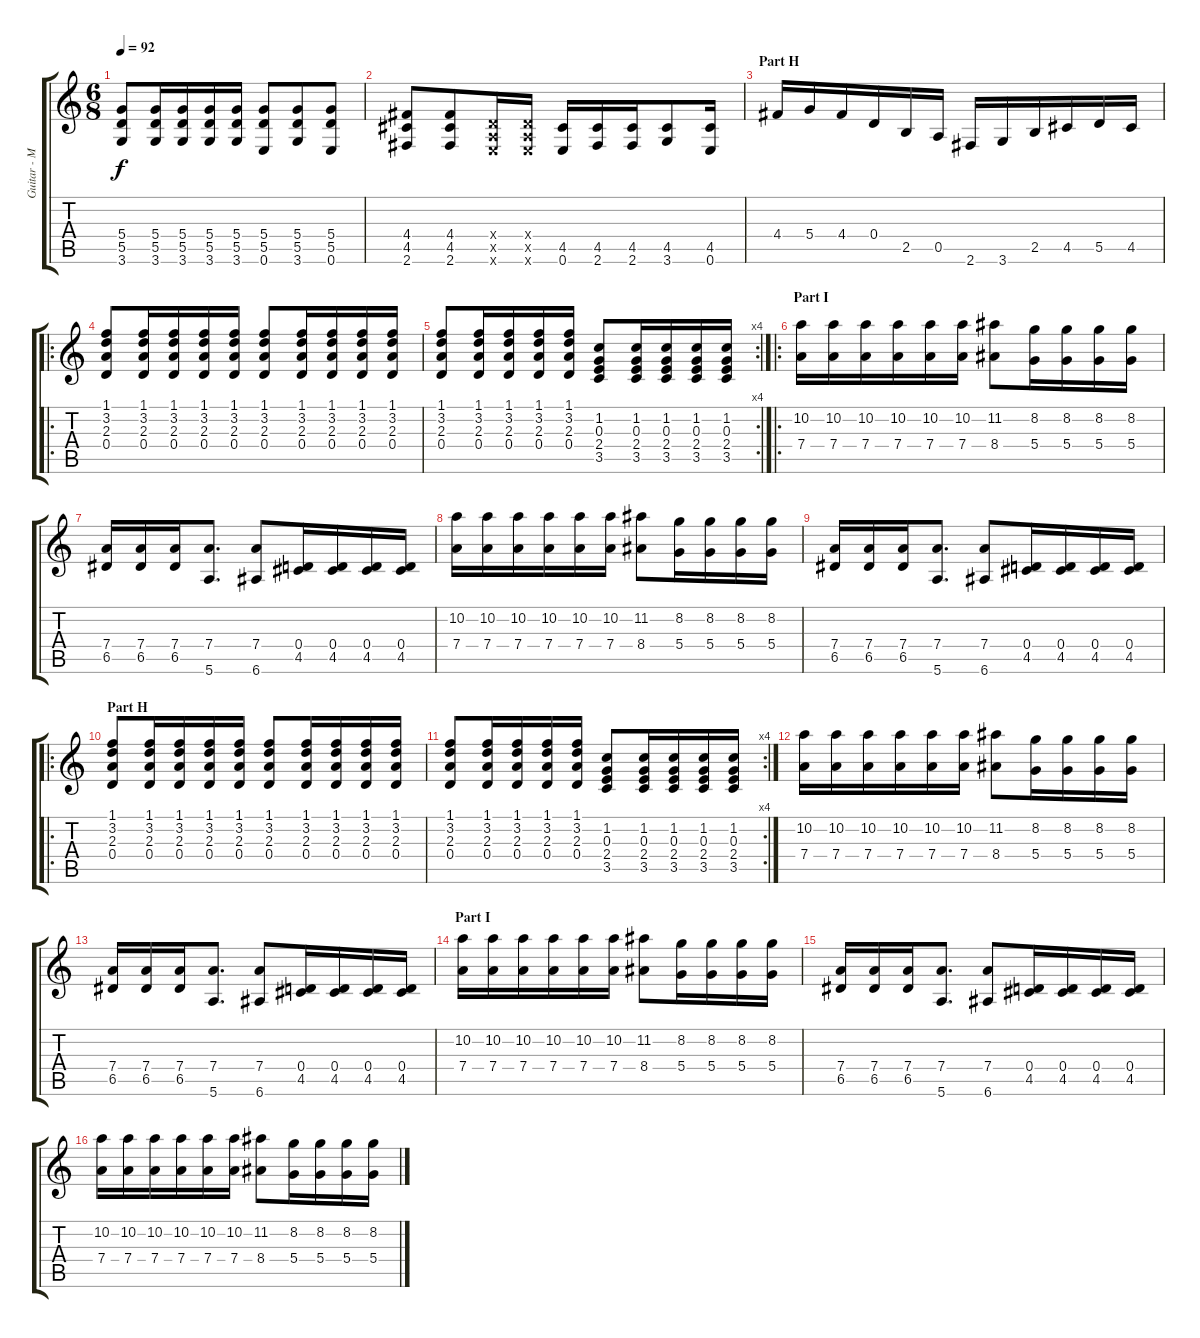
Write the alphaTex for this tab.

\track ("Guitar - Mikael Åkerfeldt" "Guitar - M") {instrument overdrivenguitar}
\staff {score tabs}
\tuning (E4 B3 G3 D3 A2 E2) {hide}
\ts (6 8)
\tempo 92
\clef g2
\ks c
(5.4 5.5 3.6).8{dy f} (5.4 5.5 3.6).16 (5.4 5.5 3.6).16 (5.4 5.5 3.6).16 (5.4 5.5 3.6).16 (5.4 5.5 0.6).8 (5.4 5.5 3.6).8 (5.4 5.5 0.6).8 |
(4.4 4.5 2.6).8 (4.4 4.5 2.6).8 (0.4{x} 0.5{x} 0.6{x}).16 (0.4{x} 0.5{x} 0.6{x}).16 (4.5 0.6).16 (4.5 2.6).16 (4.5 2.6).16 (4.5 3.6).8 (4.5 0.6).16 |
\section ("" "Part H")
4.4.16{instrument acousticguitarsteel} 5.4.16 4.4.16 0.4.16 2.5.16 0.5.16 2.6.16 3.6.16 2.5.16 4.5.16 5.5.16 4.5.16 |
\ro
(1.1 3.2 2.3 0.4).8 (1.1 3.2 2.3 0.4).16 (1.1 3.2 2.3 0.4).16 (1.1 3.2 2.3 0.4).16 (1.1 3.2 2.3 0.4).16 (1.1 3.2 2.3 0.4).8 (1.1 3.2 2.3 0.4).16 (1.1 3.2 2.3 0.4).16 (1.1 3.2 2.3 0.4).16 (1.1 3.2 2.3 0.4).16 |
\rc 4
(1.1 3.2 2.3 0.4).8 (1.1 3.2 2.3 0.4).16 (1.1 3.2 2.3 0.4).16 (1.1 3.2 2.3 0.4).16 (1.1 3.2 2.3 0.4).16 (1.2 0.3 2.4 3.5).8 (1.2 0.3 2.4 3.5).16 (1.2 0.3 2.4 3.5).16 (1.2 0.3 2.4 3.5).16 (1.2 0.3 2.4 3.5).16 |
\ro
\section ("" "Part I")
(10.2 7.4).16{instrument overdrivenguitar} (10.2 7.4).16 (10.2 7.4).16 (10.2 7.4).16 (10.2 7.4).16 (10.2 7.4).16 (11.2 8.4).8 (8.2 5.4).16 (8.2 5.4).16 (8.2 5.4).16 (8.2 5.4).16 |
(7.4 6.5).16 (7.4 6.5).16 (7.4 6.5).16 (7.4 5.6).8{d} (7.4 6.6).8 (0.4 4.5).16 (0.4 4.5).16 (0.4 4.5).16 (0.4 4.5).16 |
(10.2 7.4).16{instrument overdrivenguitar} (10.2 7.4).16 (10.2 7.4).16 (10.2 7.4).16 (10.2 7.4).16 (10.2 7.4).16 (11.2 8.4).8 (8.2 5.4).16 (8.2 5.4).16 (8.2 5.4).16 (8.2 5.4).16 |
(7.4 6.5).16 (7.4 6.5).16 (7.4 6.5).16 (7.4 5.6).8{d} (7.4 6.6).8 (0.4 4.5).16 (0.4 4.5).16 (0.4 4.5).16 (0.4 4.5).16 |
\ro
\section ("" "Part H")
(1.1 3.2 2.3 0.4).8{instrument acousticguitarsteel} (1.1 3.2 2.3 0.4).16 (1.1 3.2 2.3 0.4).16 (1.1 3.2 2.3 0.4).16 (1.1 3.2 2.3 0.4).16 (1.1 3.2 2.3 0.4).8 (1.1 3.2 2.3 0.4).16 (1.1 3.2 2.3 0.4).16 (1.1 3.2 2.3 0.4).16 (1.1 3.2 2.3 0.4).16 |
\rc 4
(1.1 3.2 2.3 0.4).8 (1.1 3.2 2.3 0.4).16 (1.1 3.2 2.3 0.4).16 (1.1 3.2 2.3 0.4).16 (1.1 3.2 2.3 0.4).16 (1.2 0.3 2.4 3.5).8 (1.2 0.3 2.4 3.5).16 (1.2 0.3 2.4 3.5).16 (1.2 0.3 2.4 3.5).16 (1.2 0.3 2.4 3.5).16 |
(10.2 7.4).16{instrument overdrivenguitar} (10.2 7.4).16 (10.2 7.4).16 (10.2 7.4).16 (10.2 7.4).16 (10.2 7.4).16 (11.2 8.4).8 (8.2 5.4).16 (8.2 5.4).16 (8.2 5.4).16 (8.2 5.4).16 |
(7.4 6.5).16 (7.4 6.5).16 (7.4 6.5).16 (7.4 5.6).8{d} (7.4 6.6).8 (0.4 4.5).16 (0.4 4.5).16 (0.4 4.5).16 (0.4 4.5).16 |
\section ("" "Part I")
(10.2 7.4).16{instrument overdrivenguitar} (10.2 7.4).16 (10.2 7.4).16 (10.2 7.4).16 (10.2 7.4).16 (10.2 7.4).16 (11.2 8.4).8 (8.2 5.4).16 (8.2 5.4).16 (8.2 5.4).16 (8.2 5.4).16 |
(7.4 6.5).16 (7.4 6.5).16 (7.4 6.5).16 (7.4 5.6).8{d} (7.4 6.6).8 (0.4 4.5).16 (0.4 4.5).16 (0.4 4.5).16 (0.4 4.5).16 |
(10.2 7.4).16{instrument overdrivenguitar} (10.2 7.4).16 (10.2 7.4).16 (10.2 7.4).16 (10.2 7.4).16 (10.2 7.4).16 (11.2 8.4).8 (8.2 5.4).16 (8.2 5.4).16 (8.2 5.4).16 (8.2 5.4).16
